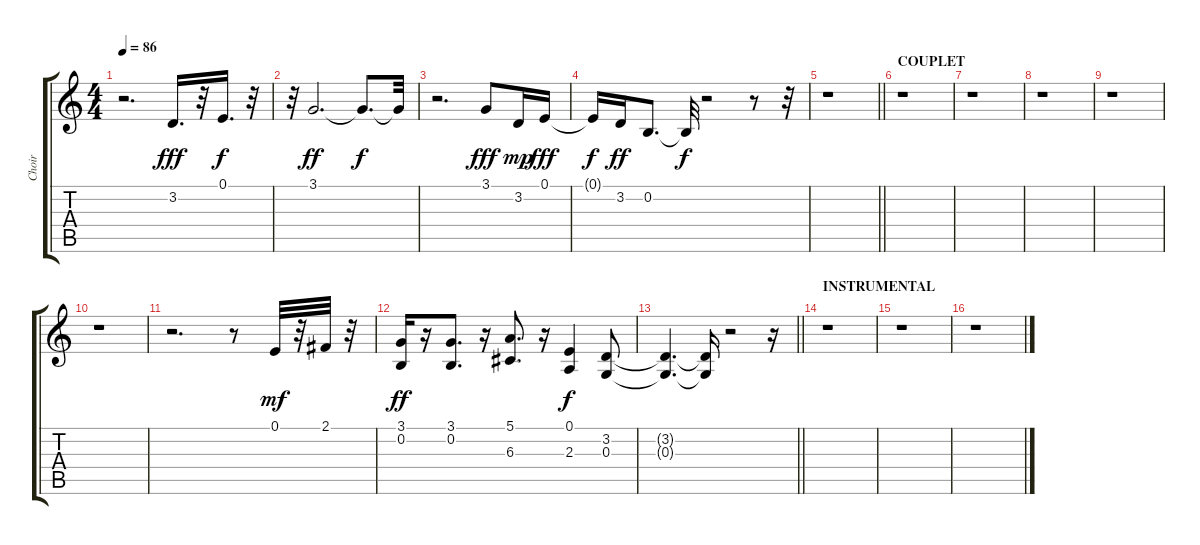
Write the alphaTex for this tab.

\track ("Choir " "Choir ") {instrument choiraahs}
\staff {score tabs}
\tuning (E4 B3 G3 D3 A2 E2) {hide}
\ts (4 4)
\tempo 86
\clef g2
\ks c
r.2{d dy f} 3.2.16{d dy fff} r.32 0.1.16{d dy f} r.32 |
r.32 3.1.2{d dy ff} 3.1{t}.8{d dy f} 3.1{t}.32 |
r.2{d} 3.1.8{dy fff} 3.2.16{dy mp} 0.1.16{dy fff} |
0.1{t}.16{dy f} 3.2.16{dy ff} 0.2.8{d} 0.2{t}.32{dy f} r.2 r.8 r.32 |
\barLineRight lightlight
r.1 |
\section ("" "COUPLET")
r.1 |
r.1 |
r.1 |
r.1 |
r.1 |
r.2{d} r.8 0.1.32{dy mf} r.32 2.1.32 r.32 |
(3.1 0.2).16{dy ff} r.16 (3.1 0.2).8{d} r.16 (5.1 6.3).8{d} r.16 (0.1 2.3).4{dy f} (3.2 0.3).8 |
\barLineRight lightlight
(3.2{t} 0.3{t}).4{d} (3.2{t} 0.3{t}).16 r.2 r.16 |
\section ("" "INSTRUMENTAL")
r.1 |
r.1 |
r.1
